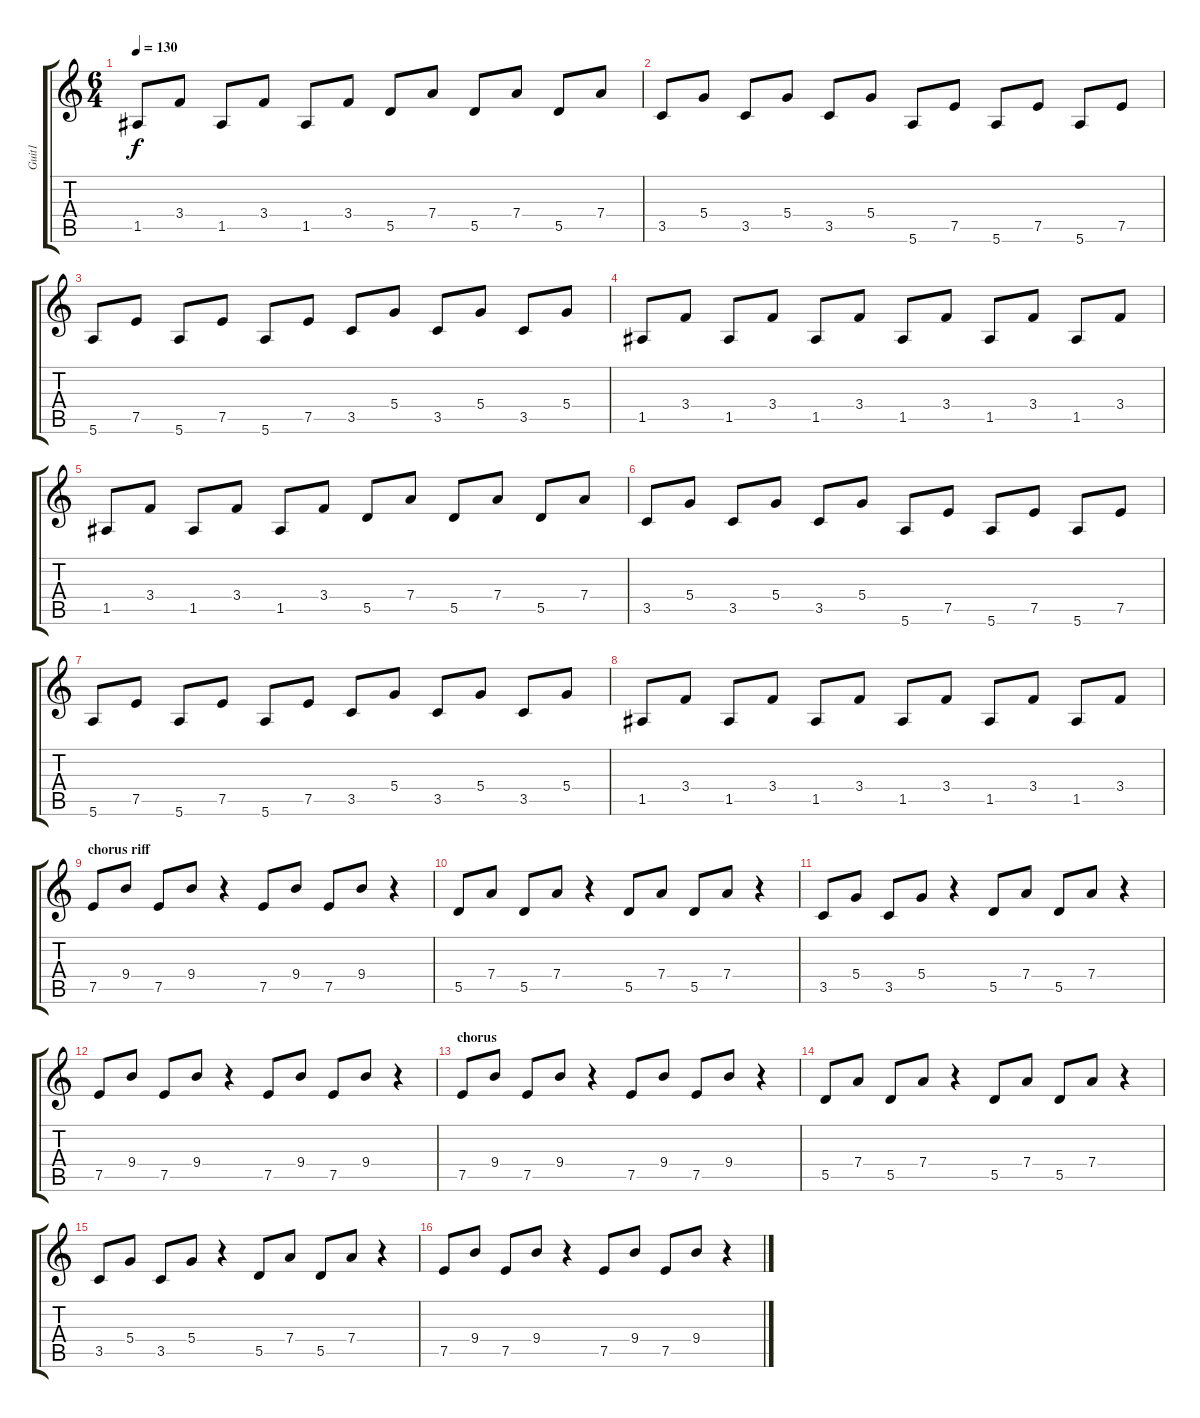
\track ("Guit1" "Guit1") {instrument overdrivenguitar}
\staff {score tabs}
\tuning (E4 B3 G3 D3 A2 E2) {hide}
\ts (6 4)
\tempo 130
\clef g2
\ks c
1.5.8{dy f instrument acousticguitarsteel} 3.4.8 1.5.8 3.4.8 1.5.8 3.4.8 5.5.8 7.4.8 5.5.8 7.4.8 5.5.8 7.4.8 |
3.5.8 5.4.8 3.5.8 5.4.8 3.5.8 5.4.8 5.6.8 7.5.8 5.6.8 7.5.8 5.6.8 7.5.8 |
5.6.8 7.5.8 5.6.8 7.5.8 5.6.8 7.5.8 3.5.8 5.4.8 3.5.8 5.4.8 3.5.8 5.4.8 |
1.5.8 3.4.8 1.5.8 3.4.8 1.5.8 3.4.8 1.5.8 3.4.8 1.5.8 3.4.8 1.5.8 3.4.8 |
1.5.8{instrument acousticguitarsteel} 3.4.8 1.5.8 3.4.8 1.5.8 3.4.8 5.5.8 7.4.8 5.5.8 7.4.8 5.5.8 7.4.8 |
3.5.8 5.4.8 3.5.8 5.4.8 3.5.8 5.4.8 5.6.8 7.5.8 5.6.8 7.5.8 5.6.8 7.5.8 |
5.6.8 7.5.8 5.6.8 7.5.8 5.6.8 7.5.8 3.5.8 5.4.8 3.5.8 5.4.8 3.5.8 5.4.8 |
1.5.8 3.4.8 1.5.8 3.4.8 1.5.8 3.4.8 1.5.8 3.4.8 1.5.8 3.4.8 1.5.8 3.4.8 |
\section ("" "chorus riff")
7.5.8{instrument acousticguitarsteel} 9.4.8 7.5.8 9.4.8 r.4 7.5.8 9.4.8 7.5.8 9.4.8 r.4 |
5.5.8 7.4.8 5.5.8 7.4.8 r.4 5.5.8 7.4.8 5.5.8 7.4.8 r.4 |
3.5.8 5.4.8 3.5.8 5.4.8 r.4 5.5.8 7.4.8 5.5.8 7.4.8 r.4 |
7.5.8 9.4.8 7.5.8 9.4.8 r.4 7.5.8 9.4.8 7.5.8 9.4.8 r.4 |
\section ("" "chorus")
7.5.8 9.4.8 7.5.8 9.4.8 r.4 7.5.8 9.4.8 7.5.8 9.4.8 r.4 |
5.5.8 7.4.8 5.5.8 7.4.8 r.4 5.5.8 7.4.8 5.5.8 7.4.8 r.4 |
3.5.8 5.4.8 3.5.8 5.4.8 r.4 5.5.8 7.4.8 5.5.8 7.4.8 r.4 |
7.5.8 9.4.8 7.5.8 9.4.8 r.4 7.5.8 9.4.8 7.5.8 9.4.8 r.4
